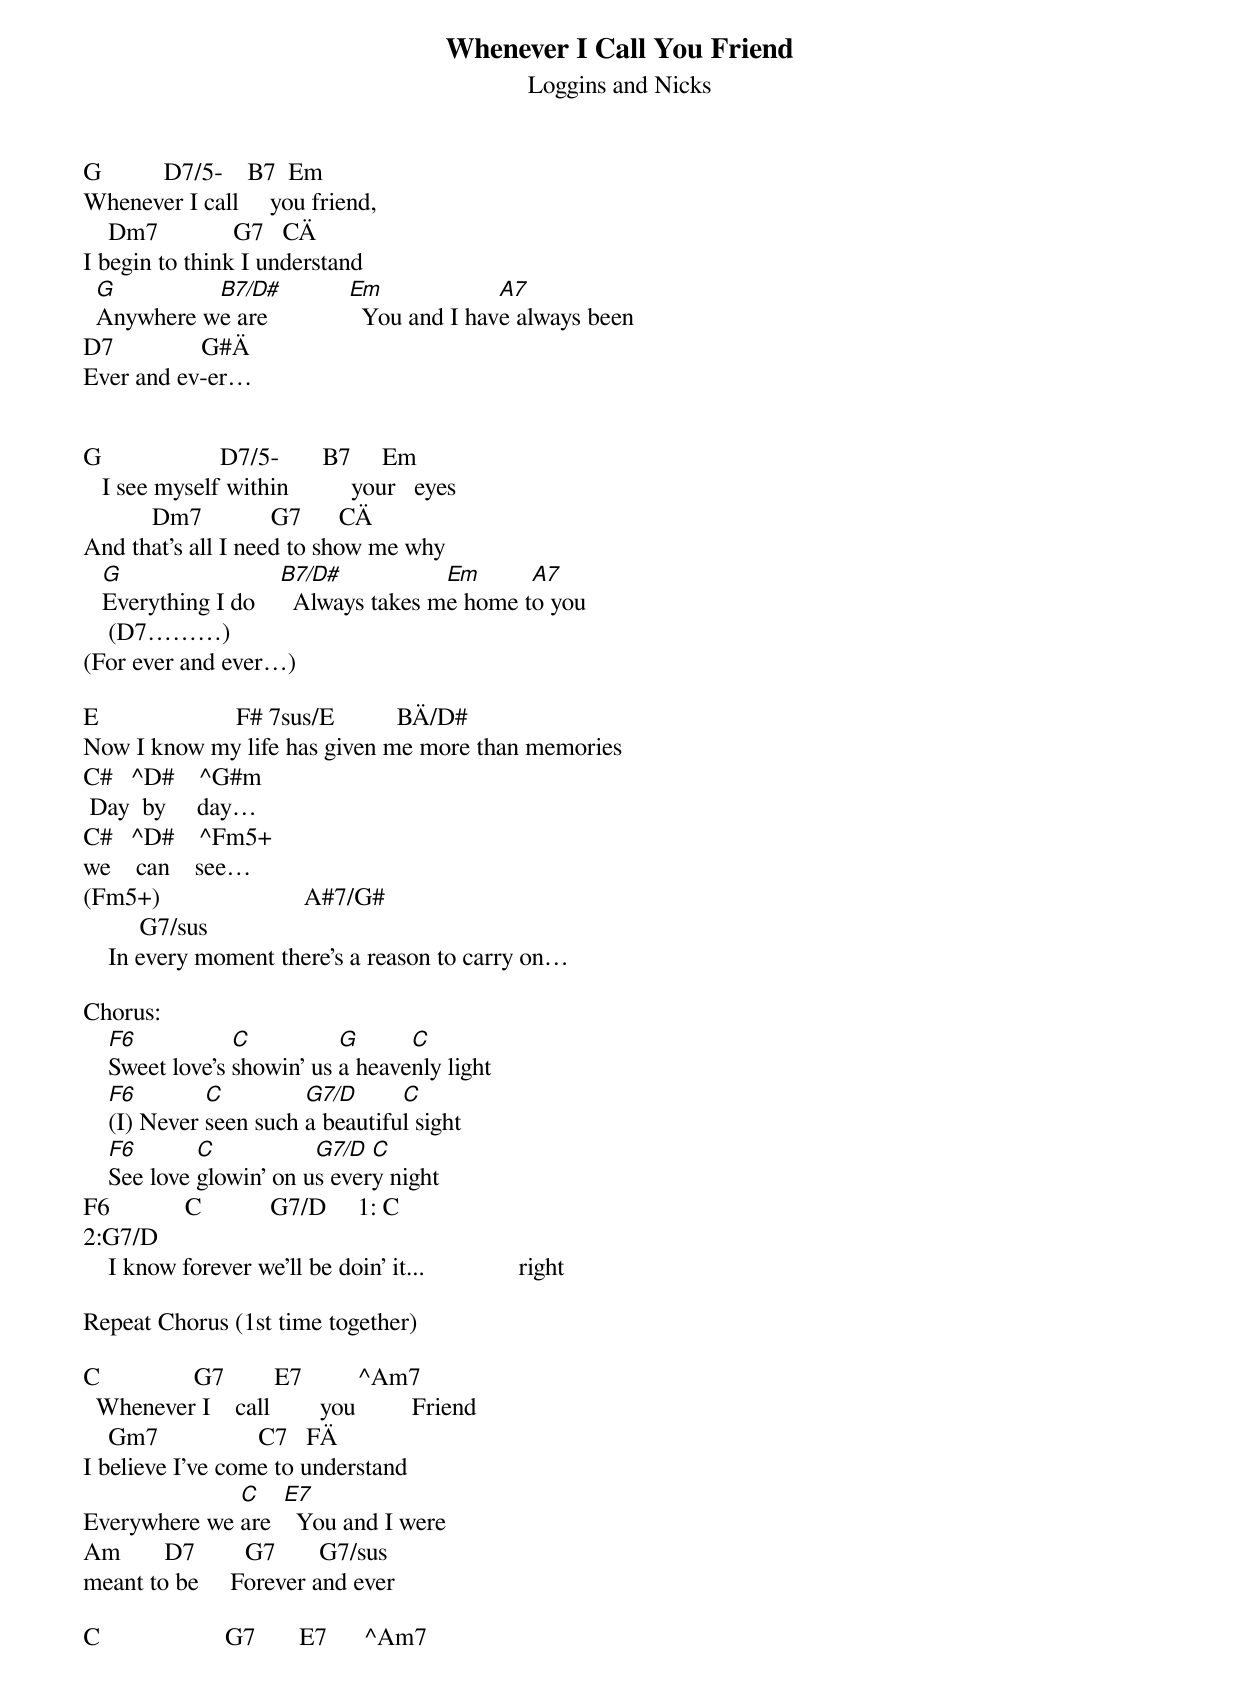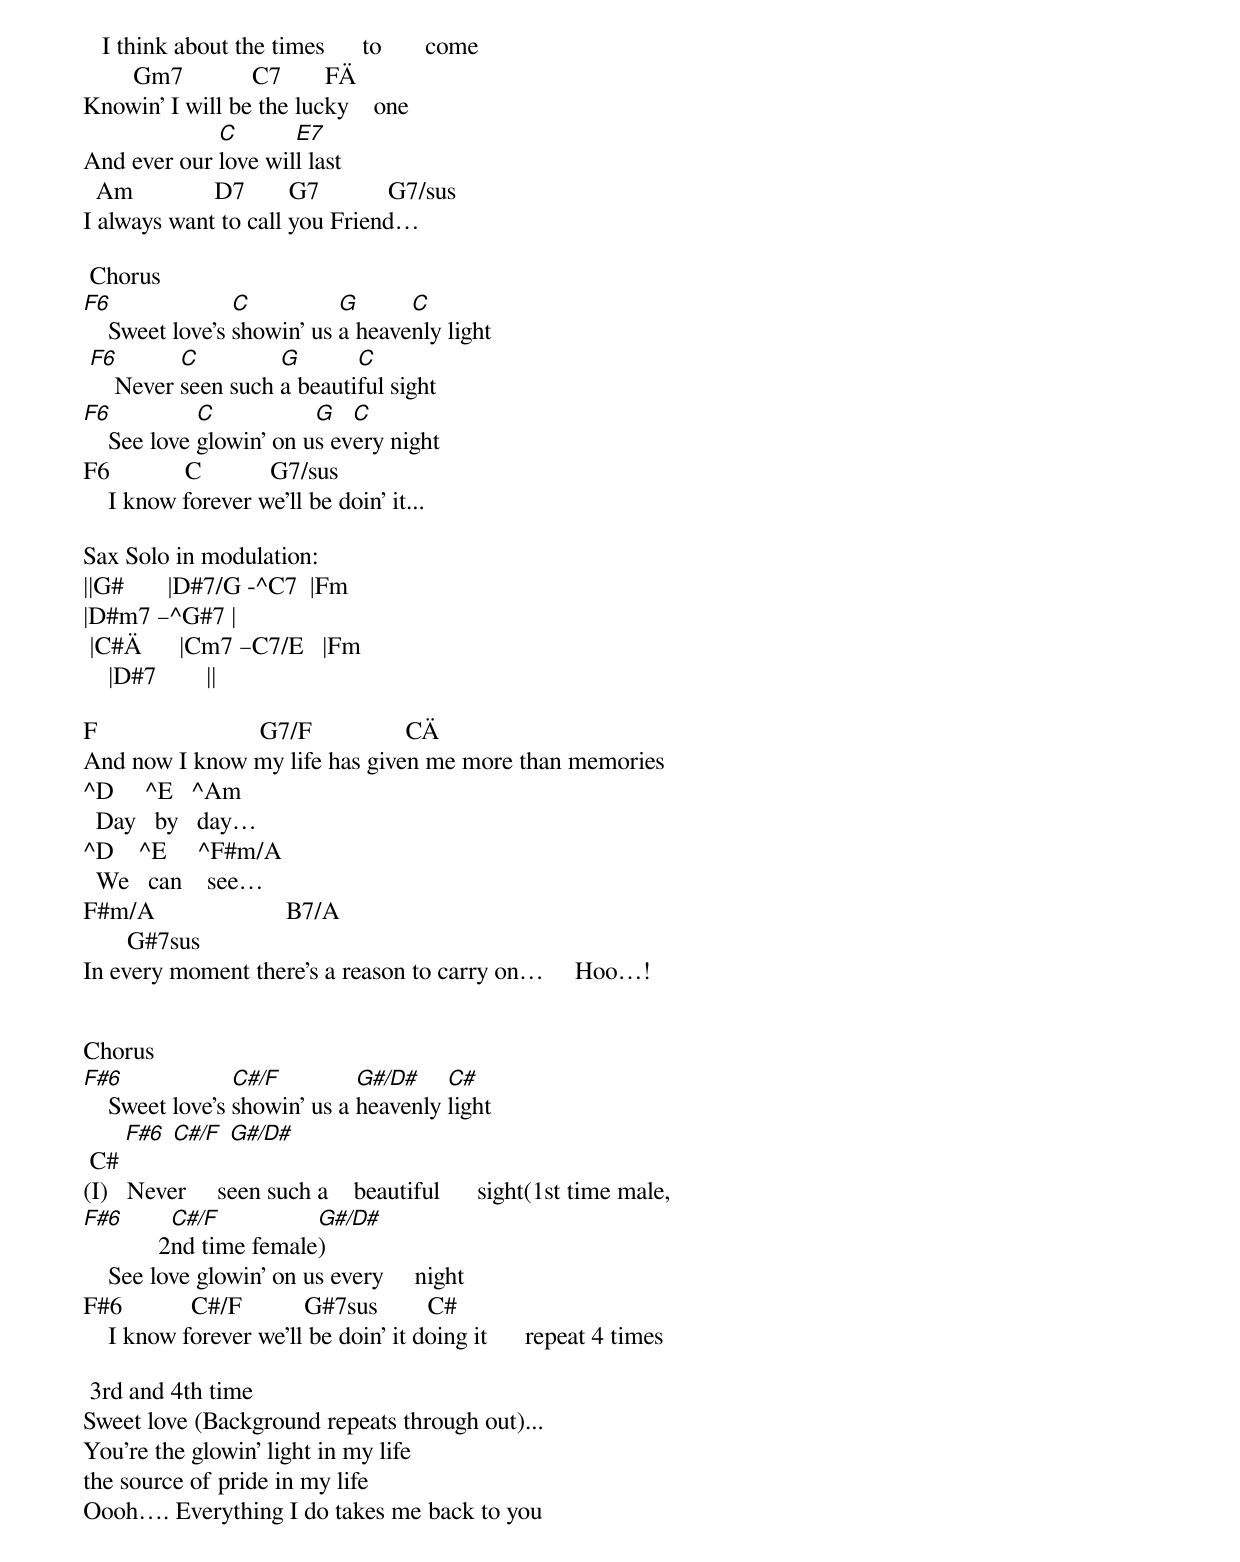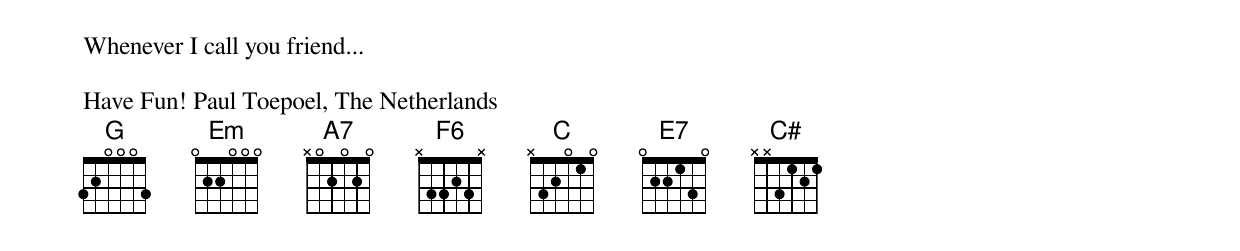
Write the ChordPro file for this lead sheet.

{title:Whenever I Call You Friend}
{subtitle:Loggins and Nicks}

G          D7/5-    B7  Em
Whenever I call     you friend,
    Dm7            G7   CÄ
I begin to think I understand
  [G]Anywhere w[B7/D#]e are             [Em]  You and I hav[A7]e always been
D7              G#Ä
Ever and ev-er…


G                   D7/5-       B7     Em
   I see myself within          your   eyes
           Dm7           G7      CÄ
And that's all I need to show me why
   [G]Everything I do    [B7/D#]  Always takes m[Em]e home t[A7]o you
    (D7………)
(For ever and ever…)

E                      F# 7sus/E          BÄ/D#
Now I know my life has given me more than memories
C#   ^D#    ^G#m
 Day  by     day…
C#   ^D#    ^Fm5+
we    can    see…
(Fm5+)                       A#7/G#
         G7/sus
    In every moment there's a reason to carry on…

Chorus:
    [F6]Sweet love's [C]showin' us [G]a heave[C]nly light
    [F6](I) Never [C]seen such [G7/D]a beautifu[C]l sight
    [F6]See love [C]glowin' on u[G7/D]s ever[C]y night
F6            C           G7/D     1: C
2:G7/D
    I know forever we'll be doin' it...               right

Repeat Chorus (1st time together)

C               G7        E7         ^Am7
  Whenever I    call        you         Friend
    Gm7                C7   FÄ
I believe I've come to understand
Everywhere we [C]are  [E7]  You and I were
Am       D7        G7       G7/sus
meant to be     Forever and ever

C                    G7       E7      ^Am7
   I think about the times      to       come
        Gm7           C7       FÄ
Knowin' I will be the lucky    one
And ever our [C]love wil[E7]l last
  Am             D7       G7           G7/sus
I always want to call you Friend…

 Chorus
[F6]    Sweet love's [C]showin' us [G]a heave[C]nly light
 [F6]    Never [C]seen such [G]a beauti[C]ful sight
[F6]    See love [C]glowin' on u[G]s ev[C]ery night
F6            C           G7/sus
    I know forever we'll be doin' it...

Sax Solo in modulation:
||G#       |D#7/G -^C7  |Fm
|D#m7 –^G#7 |
 |C#Ä      |Cm7 –C7/E   |Fm
    |D#7        ||

F                          G7/F               CÄ
And now I know my life has given me more than memories
^D     ^E   ^Am
  Day   by   day…
^D    ^E     ^F#m/A
  We   can    see…
F#m/A                     B7/A
       G#7sus
In every moment there's a reason to carry on…     Hoo…!


Chorus
[F#6]    Sweet love's [C#/F]showin' us a [G#/D#]heavenly [C#]light
 C# [F#6] [C#/F] [G#/D#]
(I)   Never     seen such a    beautiful      sight(1st time male,
[F#6]            2[C#/F]nd time female[G#/D#])
    See love glowin' on us every     night
F#6           C#/F          G#7sus        C#
    I know forever we'll be doin' it doing it      repeat 4 times

 3rd and 4th time
Sweet love (Background repeats through out)...
You're the glowin' light in my life
the source of pride in my life
Oooh…. Everything I do takes me back to you
Whenever I call you friend...

Have Fun! Paul Toepoel, The Netherlands
